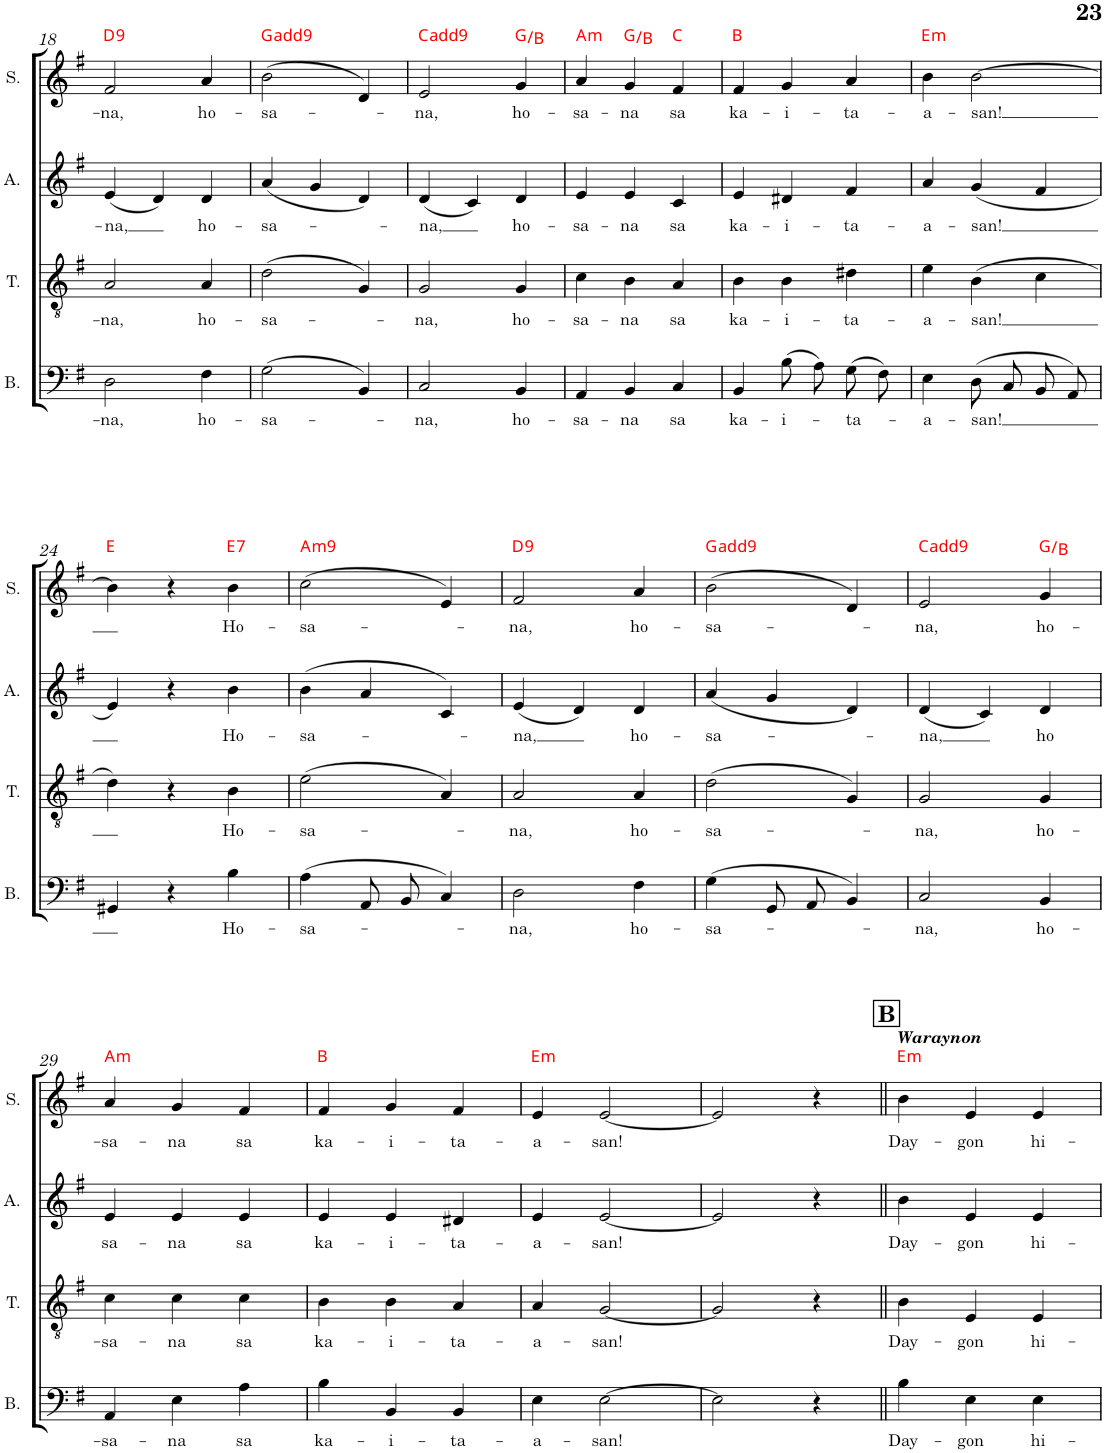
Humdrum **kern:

**kern	**text	**kern	**text	**kern	**text	**kern	**text	**harte	**kern
*part2	*part2	*part2	*part2	*part2	*part2	*part2	*part2	*part2	*part1
*staff5	*staff5	*staff4	*staff4	*staff3	*staff3	*staff2	*staff2	*	*staff1
*I"Soprano	*	*	*	*	*	*	*	*	*I"Cantor
*I'S.	*	*	*	*	*	*	*	*	*I'C.
!!LO:PB:g=z
*clefF4	*	*clefGv2	*	*clefG2	*	*clefG2	*	*	*clefG2
*k[f#]	*	*k[f#]	*	*k[f#]	*	*k[f#]	*	*	*k[f#]
*M3/4	*	*M3/4	*	*M3/4	*	*M3/4	*	*	*M3/4
=18	=18	=18	=18	=18	=18	=18	=18	=18	=18
!	!LO:LY:b	!	!LO:LY:b	!	!LO:LY:b	!	!LO:LY:b	!LO:H:kt=9	!
2D\	-na,	2A/	-na,	4e/	-na,	2f#/	-na,	D:9	2.r
.	.	.	.	4d/	.	.	.	.	.
!	!LO:LY:b	!	!LO:LY:b	!	!LO:LY:b	!	!LO:LY:b	!	!
4F#\	ho-	4A/	ho-	4d/	ho-	4a/	ho-	.	.
=19	=19	=19	=19	=19	=19	=19	=19	=19	=19
!	!LO:LY:b	!	!LO:LY:b	!	!LO:LY:b	!	!LO:LY:b	!	!
(2G\	-sa-	(2d\	-sa-	4a/	-sa-	(2b\	-sa-	G:maj(9)	2.r
.	.	.	.	4g/	.	.	.	.	.
4BB/)	.	4G/)	.	4d/	.	4d/)	.	.	.
=20	=20	=20	=20	=20	=20	=20	=20	=20	=20
!	!LO:LY:b	!	!LO:LY:b	!	!LO:LY:b	!	!LO:LY:b	!	!
2C/	-na,	2G/	-na,	4d/	-na,	2e/	-na,	C:maj(9)	2.r
.	.	.	.	4c/	.	.	.	.	.
!	!LO:LY:b	!	!LO:LY:b	!	!LO:LY:b	!	!LO:LY:b	!	!
4BB/	ho-	4G/	ho-	4d/	ho-	4g/	ho-	G:maj/3	.
=21	=21	=21	=21	=21	=21	=21	=21	=21	=21
!	!LO:LY:b	!	!LO:LY:b	!	!LO:LY:b	!	!LO:LY:b	!LO:H:kt=m	!
4AA/	-sa-	4c\	-sa-	4e/	-sa-	4a/	-sa-	A:min	2.r
!	!LO:LY:b	!	!LO:LY:b	!	!LO:LY:b	!	!LO:LY:b	!	!
4BB/	-na	4B\	-na	4e/	-na	4g/	-na	G:maj/3	.
!	!LO:LY:b	!	!LO:LY:b	!	!LO:LY:b	!	!LO:LY:b	!	!
4C/	sa	4A/	sa	4c/	sa	4f#/	sa	C:maj	.
=22	=22	=22	=22	=22	=22	=22	=22	=22	=22
!	!LO:LY:b	!	!LO:LY:b	!	!LO:LY:b	!	!LO:LY:b	!	!
4BB/	ka-	4B\	ka-	4e/	ka-	4f#/	ka-	B:maj	2.r
!	!LO:LY:b	!	!LO:LY:b	!	!LO:LY:b	!	!LO:LY:b	!	!
(8B\L	-i-	4B\	-i-	4d#X/	-i-	4g/	-i-	.	.
8A\J)	.	.	.	.	.	.	.	.	.
!	!LO:LY:b	!	!LO:LY:b	!	!LO:LY:b	!	!LO:LY:b	!	!
(8G\L	-ta-	4d#X\	-ta-	4f#/	-ta-	4a/	-ta-	.	.
8F#\J)	.	.	.	.	.	.	.	.	.
=23	=23	=23	=23	=23	=23	=23	=23	=23	=23
!	!LO:LY:b	!	!LO:LY:b	!	!LO:LY:b	!	!LO:LY:b	!LO:H:kt=m	!
4E\	-a-	4e\	-a-	4a/	-a-	4b\	-a-	E:min	2.r
!	!LO:LY:b	!	!LO:LY:b	!	!LO:LY:b	!	!LO:LY:b	!	!
(8D/L	-san!	(4B\	-san!	4g/	-san!	[2b\	-san!	.	.
8C/J	.	.	.	.	.	.	.	.	.
8BB/L	.	4c\	.	4f#/	.	.	.	.	.
8AA/J)	.	.	.	.	.	.	.	.	.
!!LO:LB:g=z
=24	=24	=24	=24	=24	=24	=24	=24	=24	=24
4GG#X/	.	4d\)	.	4e/	.	4b\]	.	E:maj	2.r
4r	.	4r	.	4r	.	4r	.	.	.
!	!LO:LY:b	!	!LO:LY:b	!	!LO:LY:b	!	!LO:LY:b	!LO:H:kt=7	!
4B\	Ho-	4B\	Ho-	4b\	Ho-	4b\	Ho-	E:7	.
=25	=25	=25	=25	=25	=25	=25	=25	=25	=25
!	!LO:LY:b	!	!LO:LY:b	!	!LO:LY:b	!	!LO:LY:b	!LO:H:kt=m9	!
(4A\	-sa-	(2e\	-sa-	4b\	-sa-	(2cc\	-sa-	A:min9	2.r
8AA/L	.	.	.	4a/	.	.	.	.	.
8BB/J	.	.	.	.	.	.	.	.	.
4C/)	.	4A/)	.	4c/	.	4e/)	.	.	.
=26	=26	=26	=26	=26	=26	=26	=26	=26	=26
!	!LO:LY:b	!	!LO:LY:b	!	!LO:LY:b	!	!LO:LY:b	!LO:H:kt=9	!
2D\	-na,	2A/	-na,	4e/	-na,	2f#/	-na,	D:9	2.r
.	.	.	.	4d/	.	.	.	.	.
!	!LO:LY:b	!	!LO:LY:b	!	!LO:LY:b	!	!LO:LY:b	!	!
4F#\	ho-	4A/	ho-	4d/	ho-	4a/	ho-	.	.
=27	=27	=27	=27	=27	=27	=27	=27	=27	=27
!	!LO:LY:b	!	!LO:LY:b	!	!LO:LY:b	!	!LO:LY:b	!	!
(4G\	-sa-	(2d\	-sa-	4a/	-sa-	(2b\	-sa-	G:maj(9)	2.r
8GG/L	.	.	.	4g/	.	.	.	.	.
8AA/J	.	.	.	.	.	.	.	.	.
4BB/)	.	4G/)	.	4d/	.	4d/)	.	.	.
=28	=28	=28	=28	=28	=28	=28	=28	=28	=28
!	!LO:LY:b	!	!LO:LY:b	!	!LO:LY:b	!	!LO:LY:b	!	!
2C/	-na,	2G/	-na,	4d/	-na,	2e/	-na,	C:maj(9)	2.r
.	.	.	.	4c/	.	.	.	.	.
!	!LO:LY:b	!	!LO:LY:b	!	!LO:LY:b	!	!LO:LY:b	!	!
4BB/	ho-	4G/	ho-	4d/	ho	4g/	ho-	G:maj/3	.
!!LO:LB:g=z
=29	=29	=29	=29	=29	=29	=29	=29	=29	=29
!	!LO:LY:b	!	!LO:LY:b	!	!LO:LY:b	!	!LO:LY:b	!LO:H:kt=m	!
4AA/	-sa-	4c\	-sa-	4e/	-sa-	4a/	-sa-	A:min	2.r
!	!LO:LY:b	!	!LO:LY:b	!	!LO:LY:b	!	!LO:LY:b	!	!
4E\	-na	4c\	-na	4e/	-na	4g/	-na	.	.
!	!LO:LY:b	!	!LO:LY:b	!	!LO:LY:b	!	!LO:LY:b	!	!
4A\	sa	4c\	sa	4e/	sa	4f#/	sa	.	.
=30	=30	=30	=30	=30	=30	=30	=30	=30	=30
!	!LO:LY:b	!	!LO:LY:b	!	!LO:LY:b	!	!LO:LY:b	!	!
4B\	ka-	4B\	ka-	4e/	ka-	4f#/	ka-	B:maj	2.r
!	!LO:LY:b	!	!LO:LY:b	!	!LO:LY:b	!	!LO:LY:b	!	!
4BB/	-i-	4B\	-i-	4e/	-i-	4g/	-i-	.	.
!	!LO:LY:b	!	!LO:LY:b	!	!LO:LY:b	!	!LO:LY:b	!	!
4BB/	-ta-	4A/	-ta-	4d#X/	-ta-	4f#/	-ta-	.	.
=31	=31	=31	=31	=31	=31	=31	=31	=31	=31
!	!LO:LY:b	!	!LO:LY:b	!	!LO:LY:b	!	!LO:LY:b	!LO:H:kt=m	!
4E\	-a-	4A/	-a-	4e/	-a-	4e/	-a-	E:min	2.r
!	!LO:LY:b	!	!LO:LY:b	!	!LO:LY:b	!	!LO:LY:b	!	!
[2E\	-san!	[2G/	-san!	[2e/	-san!	[2e/	-san!	.	.
=32	=32	=32	=32	=32	=32	=32	=32	=32	=32
2E\]	.	2G/]	.	2e/]	.	2e/]	.	.	2.r
4r	.	4r	.	4r	.	4r	.	.	.
!!LO:REH:place=s1:a:B:cj:fs=14:t=B
!!LO:REH:place=s2:a:B:cj:fs=14:t=B
=33||	=33||	=33||	=33||	=33||	=33||	=33||	=33||	=33||	=33||
!	!	!	!	!	!	!LO:TX:a:Bi:t=Waraynon	!	!	!
!	!LO:LY:b	!	!LO:LY:b	!	!LO:LY:b	!	!LO:LY:b	!LO:H:kt=m	!
4B\	Day-	4B\	Day-	4b\	Day-	4b\	Day-	E:min	2.r
!	!LO:LY:b	!	!LO:LY:b	!	!LO:LY:b	!	!LO:LY:b	!	!
4E\	-gon	4E/	-gon	4e/	-gon	4e/	-gon	.	.
!	!LO:LY:b	!	!LO:LY:b	!	!LO:LY:b	!	!LO:LY:b	!	!
4E\	hi-	4E/	hi-	4e/	hi-	4e/	hi-	.	.
=	=	=	=	=	=	=	=	=	=
*-	*-	*-	*-	*-	*-	*-	*-	*-	*-
